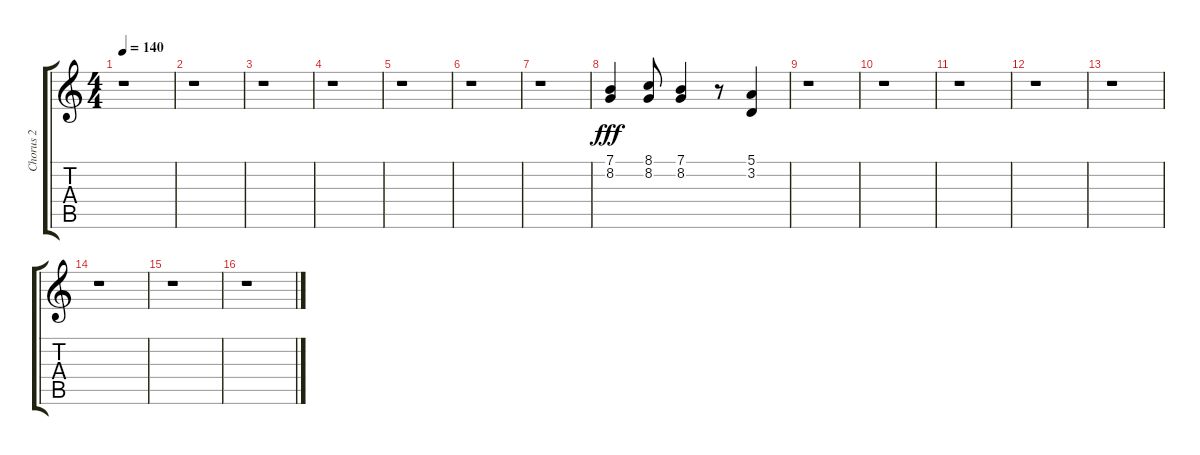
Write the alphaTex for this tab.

\track ("Chorus 2" "Chorus 2") {instrument synthvoice}
\staff {score tabs}
\tuning (E4 B3 G3 D3 A2 E2) {hide}
\ts (4 4)
\tempo 140
\clef g2
\ks c
r.1{dy f} |
r.1 |
r.1 |
r.1 |
r.1 |
r.1 |
r.1 |
(7.1 8.2).4{dy fff} (8.1 8.2).8 (7.1 8.2).4 r.8 (5.1 3.2).4 |
r.1 |
r.1 |
r.1 |
r.1 |
r.1 |
r.1 |
r.1 |
r.1
